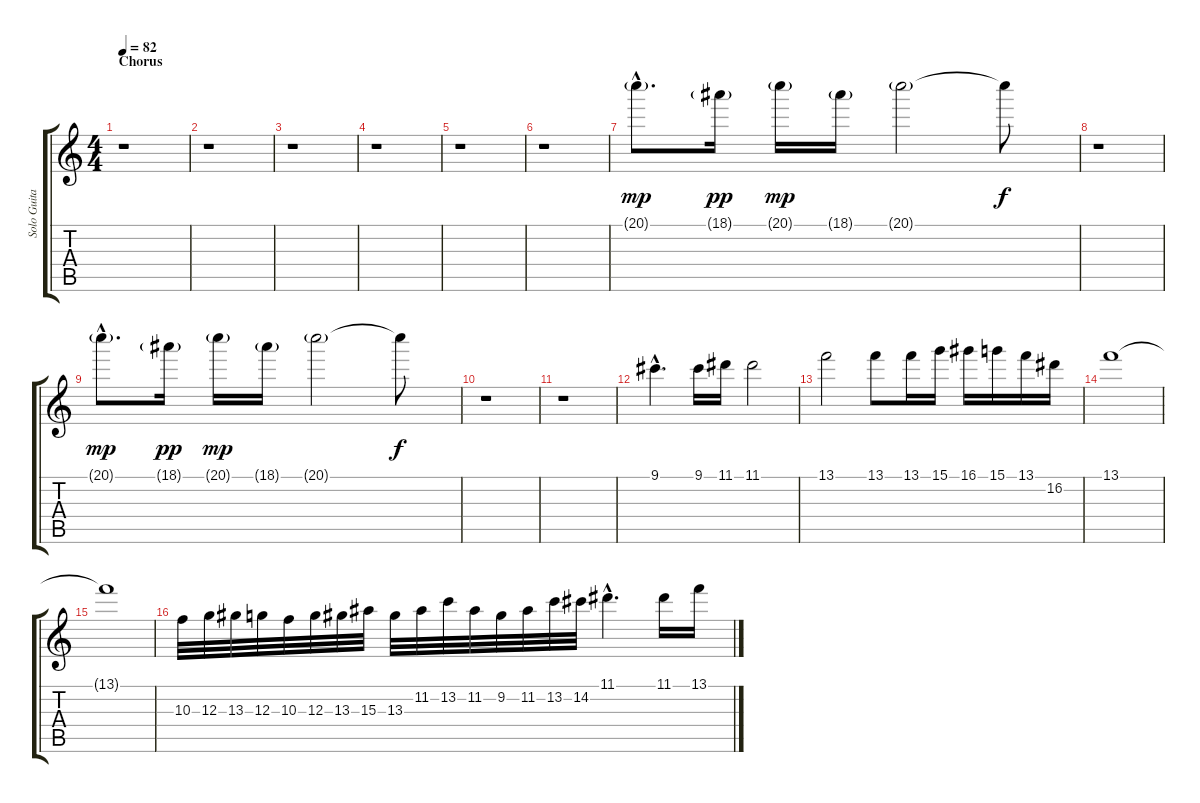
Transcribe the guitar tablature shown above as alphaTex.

\track ("Solo Guitar" "Solo Guita") {instrument overdrivenguitar}
\staff {score tabs}
\tuning (E4 B3 G3 D3 A2 E2) {hide}
\ts (4 4)
\section ("" "Chorus")
\tempo 82
\clef g2
\ks c
r.1{dy f} |
r.1 |
r.1 |
r.1 |
r.1 |
r.1 |
20.1{g hac}.8{d dy mp} 18.1{g}.16{dy pp} 20.1{g}.16{dy mp} 18.1{g}.16 20.1{g}.2 20.1{t}.8{dy f} |
r.1 |
20.1{g hac}.8{d dy mp} 18.1{g}.16{dy pp} 20.1{g}.16{dy mp} 18.1{g}.16 20.1{g}.2 20.1{t}.8{dy f} |
r.1 |
r.1 |
9.1{hac}.4{d} 9.1.16 11.1.16 11.1.2 |
13.1.2 13.1.8 13.1.16 15.1.16 16.1.16 15.1.16 13.1.16 16.2.16 |
13.1.1 |
13.1{t}.1 |
10.3.32 12.3.32 13.3.32 12.3.32 10.3.32 12.3.32 13.3.32 15.3.32 13.3.32 11.2.32 13.2.32 11.2.32 9.2.32 11.2.32 13.2.32 14.2.32 11.1{hac}.4{d} 11.1.16 13.1.16
